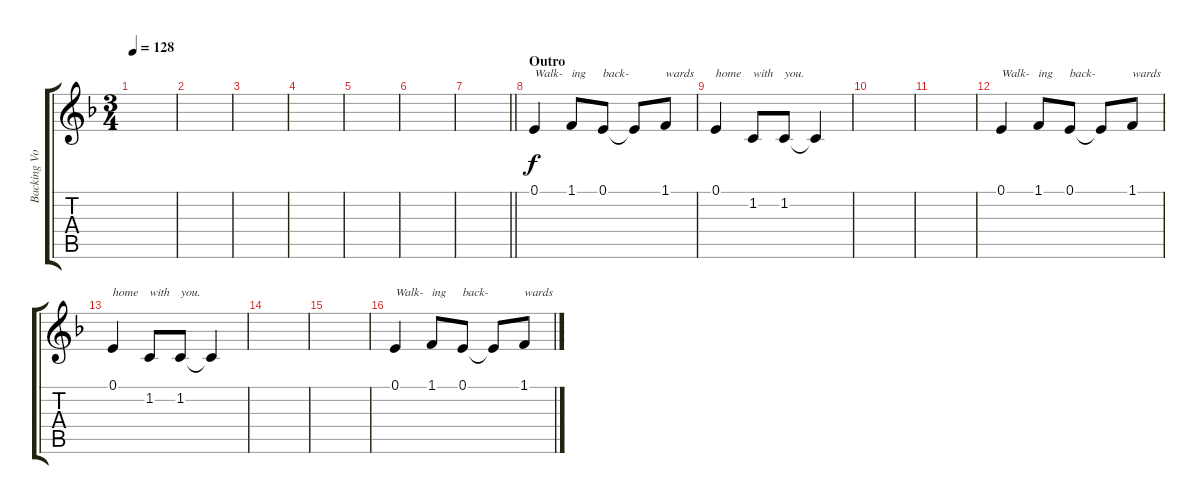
\track ("Backing Vocals - Ben Johnston" "Backing Vo") {instrument altosax}
\staff {score tabs}
\tuning (E4 B3 G3 D3 A2 E2) {hide}
\ts (3 4)
\tempo 128
\clef g2
\ks dminor
|
|
|
|
|
|
\barLineRight lightlight
|
\section ("" "Outro")
0.1.4{txt "Walk-"} 1.1.8{txt "ing"} 0.1.8{txt "back-"} 0.1{t}.8 1.1.8{txt "wards"} |
0.1.4{txt "home"} 1.2.8{txt "with"} 1.2.8{txt "you."} 1.2{t}.4 |
|
|
0.1.4{txt "Walk-"} 1.1.8{txt "ing"} 0.1.8{txt "back-"} 0.1{t}.8 1.1.8{txt "wards"} |
0.1.4{txt "home"} 1.2.8{txt "with"} 1.2.8{txt "you."} 1.2{t}.4 |
|
|
0.1.4{txt "Walk-"} 1.1.8{txt "ing"} 0.1.8{txt "back-"} 0.1{t}.8 1.1.8{txt "wards"}
